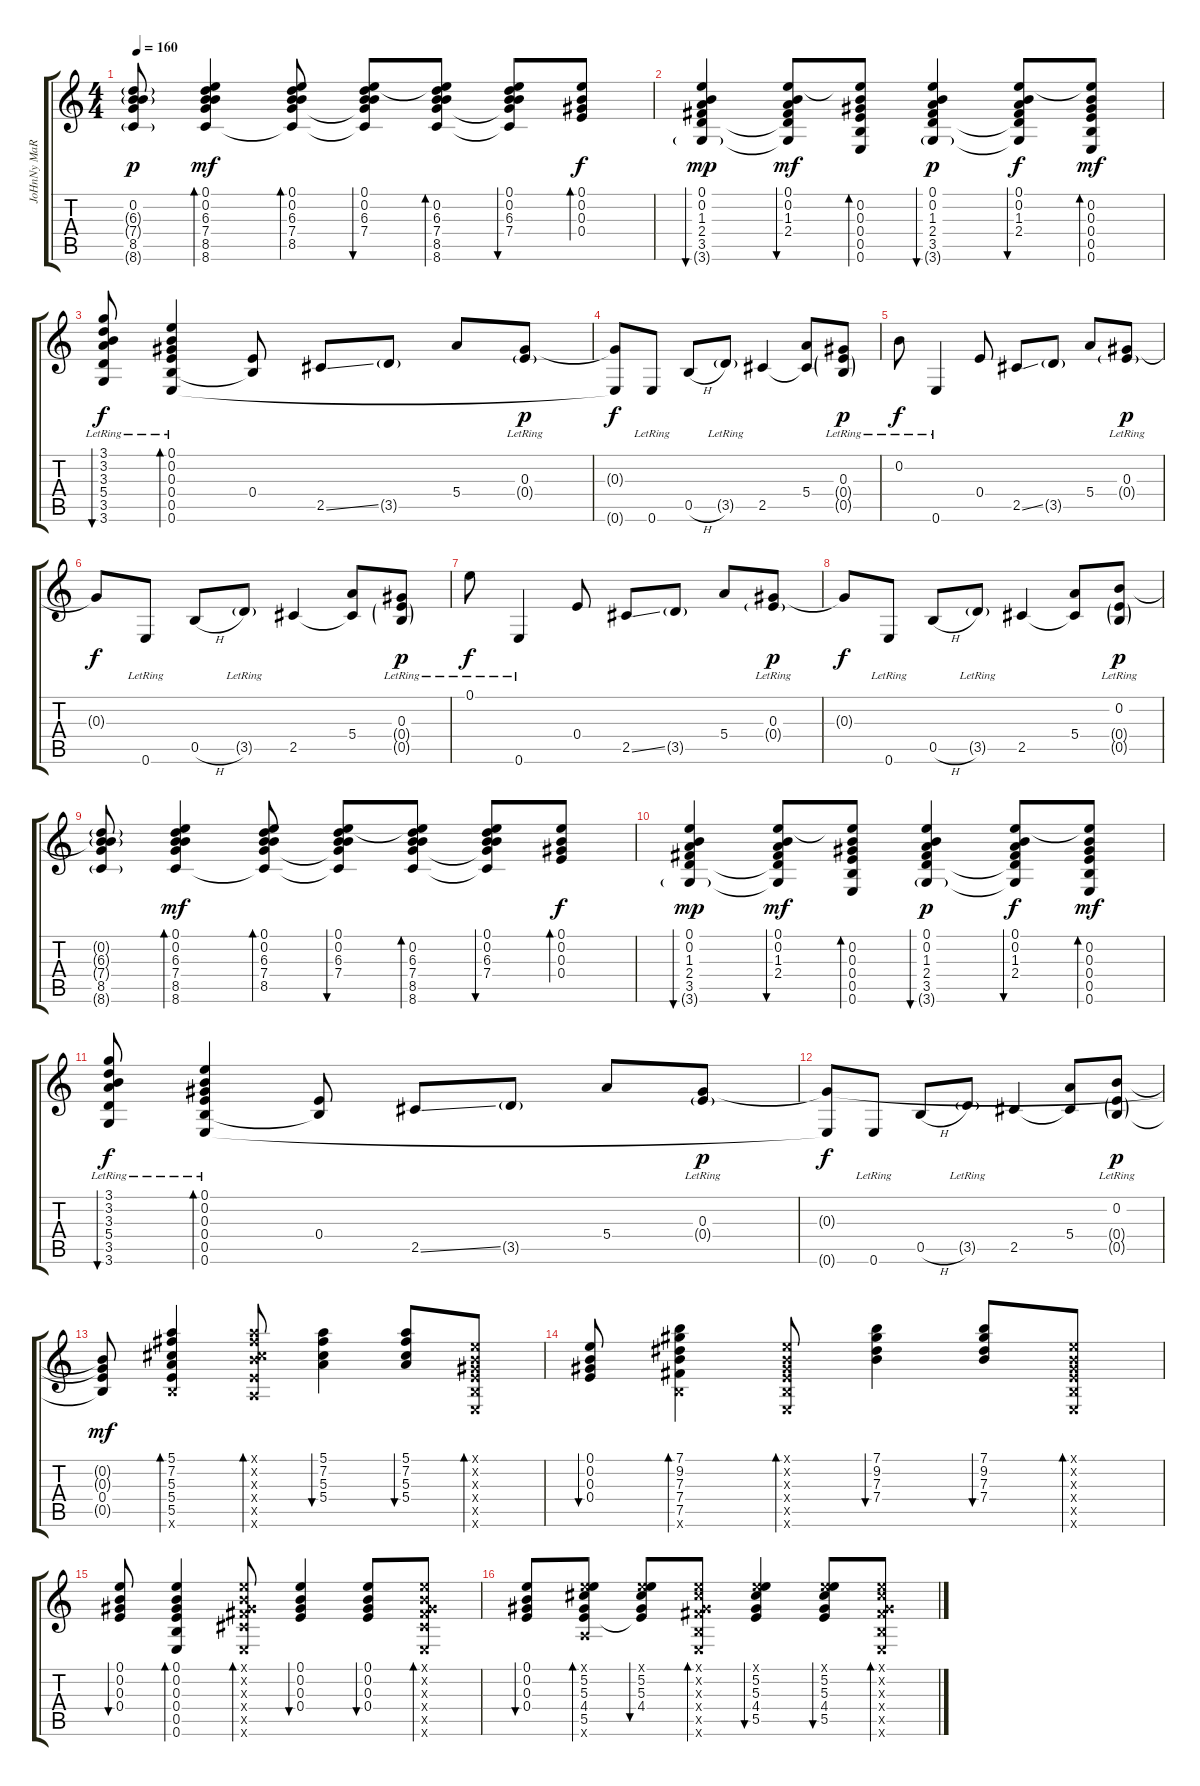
\track ("JoHnNy MaRr" "JoHnNy MaR") {instrument electricguitarclean}
\staff {score tabs}
\tuning (E4 B3 Ab3 E3 B2 E2) {hide}
\ts (4 4)
\tempo 160
\clef g2
\ks c
(0.2{t} 6.3{g} 7.4{g} 8.5 8.6{g}).8{dy p} (0.1 0.2 6.3 7.4 8.5 8.6).4{bd 30 dy mf} (0.1 0.2 6.3 7.4 8.5 8.6{t}).8{bd 30} (0.1 0.2 6.3 7.4 8.5{t} 8.6{t}).8{bu 30} (0.1{t} 0.2 6.3 7.4 8.5 8.6).8{bd 30} (0.1 0.2 6.3 7.4 8.5{t} 8.6{t}).8{bu 30} (0.1 0.2 0.3 0.4).8{bd 30 dy f} |
(0.1 0.2 1.3 2.4 3.5 3.6{g}).4{bu 30 dy mp} (0.1 0.2 1.3 2.4 3.5{t} 3.6{t}).8{bu 30 dy mf} (0.1{t} 0.2 0.3 0.4 0.5 0.6).8{bd 30} (0.1 0.2 1.3 2.4 3.5 3.6{g}).4{bu 30 dy p volume 15} (0.1 0.2 1.3 2.4 3.5{t} 3.6{t}).8{bu 30 dy f volume 16} (0.1{t} 0.2 0.3 0.4 0.5 0.6).8{bd 30 dy mf} |
(3.1{lr} 3.2{lr} 3.3{lr} 5.4 3.5 3.6).8{bu 30 dy f volume 15} (0.1{lr} 0.2{lr} 0.3{lr} 0.4 0.5 0.6).4{bd 30} (0.4 0.5{t}).8{volume 16} 2.5{ss}.8 3.5{g}.8 5.4.8 (0.3{lr} 0.4{g}).8{dy p} |
(0.3{t} 0.6{t}).8{dy f} 0.6{lr}.8 0.5{h}.8 3.5{g lr}.8 2.5.4 (5.4 2.5{t}).8 (0.3{lr} 0.4{g lr} 0.5{g lr}).8{dy p} |
0.2{lr}.8{dy f} 0.6{lr}.4 0.4.8 2.5{ss}.8 3.5{g}.8 5.4.8 (0.3{lr} 0.4{g lr}).8{dy p} |
0.3{t}.8{dy f} 0.6{lr}.8 0.5{h}.8 3.5{g lr}.8 2.5.4 (5.4 2.5{t}).8 (0.3{lr} 0.4{g lr} 0.5{g lr}).8{dy p} |
0.1{lr}.8{dy f} 0.6{lr}.4 0.4.8 2.5{ss}.8 3.5{g}.8 5.4.8 (0.3{lr} 0.4{g lr}).8{dy p} |
0.3{t}.8{dy f} 0.6{lr}.8 0.5{h}.8 3.5{g lr}.8 2.5.4 (5.4 2.5{t}).8 (0.2 0.4{g lr} 0.5{g lr}).8{dy p} |
(0.2{t} 6.3{g} 7.4{g} 8.5 8.6{g}).8 (0.1 0.2 6.3 7.4 8.5 8.6).4{bd 30 dy mf} (0.1 0.2 6.3 7.4 8.5 8.6{t}).8{bd 30} (0.1 0.2 6.3 7.4 8.5{t} 8.6{t}).8{bu 30} (0.1{t} 0.2 6.3 7.4 8.5 8.6).8{bd 30} (0.1 0.2 6.3 7.4 8.5{t} 8.6{t}).8{bu 30} (0.1 0.2 0.3 0.4).8{bd 30 dy f} |
(0.1 0.2 1.3 2.4 3.5 3.6{g}).4{bu 30 dy mp} (0.1 0.2 1.3 2.4 3.5{t} 3.6{t}).8{bu 30 dy mf} (0.1{t} 0.2 0.3 0.4 0.5 0.6).8{bd 30} (0.1 0.2 1.3 2.4 3.5 3.6{g}).4{bu 30 dy p volume 15} (0.1 0.2 1.3 2.4 3.5{t} 3.6{t}).8{bu 30 dy f volume 16} (0.1{t} 0.2 0.3 0.4 0.5 0.6).8{bd 30 dy mf} |
(3.1{lr} 3.2{lr} 3.3{lr} 5.4 3.5 3.6).8{bu 30 dy f volume 15} (0.1{lr} 0.2{lr} 0.3{lr} 0.4 0.5 0.6).4{bd 30} (0.4 0.5{t}).8{volume 16} 2.5{ss}.8 3.5{g}.8 5.4.8 (0.3{lr} 0.4{g}).8{dy p} |
(0.3{t} 0.6{t}).8{dy f} 0.6{lr}.8 0.5{h}.8 3.5{g lr}.8 2.5.4 (5.4 2.5{t}).8 (0.2 0.4{g lr} 0.5{g lr}).8{dy p} |
(0.2{t} 0.3{t} 0.4 0.5{t}).8{dy mf} (5.1 7.2 5.3 5.4 5.5 7.6{x}).4{bd 30} (5.1{x} 7.2{x} 5.3{x} 7.4{x} 5.5{x} 5.6{x}).8{bd 30} (5.1 7.2 5.3 5.4).4{bu 30} (5.1 7.2 5.3 5.4).8{bu 30} (0.1{x} 0.2{x} 0.3{x} 0.4{x} 0.5{x} 0.6{x}).8{bd 30} |
(0.1 0.2 0.3 0.4).8{bu 30} (7.1 9.2 7.3 7.4 7.5 7.6{x}).4{bd 30} (0.1{x} 0.2{x} 0.3{x} 0.4{x} 0.5{x} 0.6{x}).8{bd 30} (7.1 9.2 7.3 7.4).4{bu 30} (7.1 9.2 7.3 7.4).8{bu 30} (0.1{x} 0.2{x} 0.3{x} 0.4{x} 0.5{x} 0.6{x}).8{bd 30} |
(0.1 0.2 0.3 0.4).8{bu 30} (0.1 0.2 0.3 0.4 0.5 0.6).4{bd 30} (0.1{x} 0.2{x} 0.3{x} 2.4{x} 2.5{x} 0.6{x}).8{bd 30} (0.1 0.2 0.3 0.4).4{bu 30} (0.1 0.2 0.3 0.4).8{bu 30} (0.1{x} 0.2{x} 0.3{x} 2.4{x} 2.5{x} 0.6{x}).8{bd 30} |
(0.1 0.2 0.3 0.4).8{bu 30} (0.1{x} 5.2 5.3 4.4 5.5 5.6{x}).8{bd 30} (0.1{x} 5.2 5.3 4.4 5.5{t}).8{bu 30} (0.1{x} 2.2{x} 0.3{x} 2.4{x} 0.5{x} 0.6{x}).8{bd 30} (0.1{x} 5.2 5.3 4.4 5.5).4{bu 30} (0.1{x} 5.2 5.3 4.4 5.5).8{bu 30} (0.1{x} 2.2{x} 0.3{x} 2.4{x} 0.5{x} 0.6{x}).8{bd 30}
